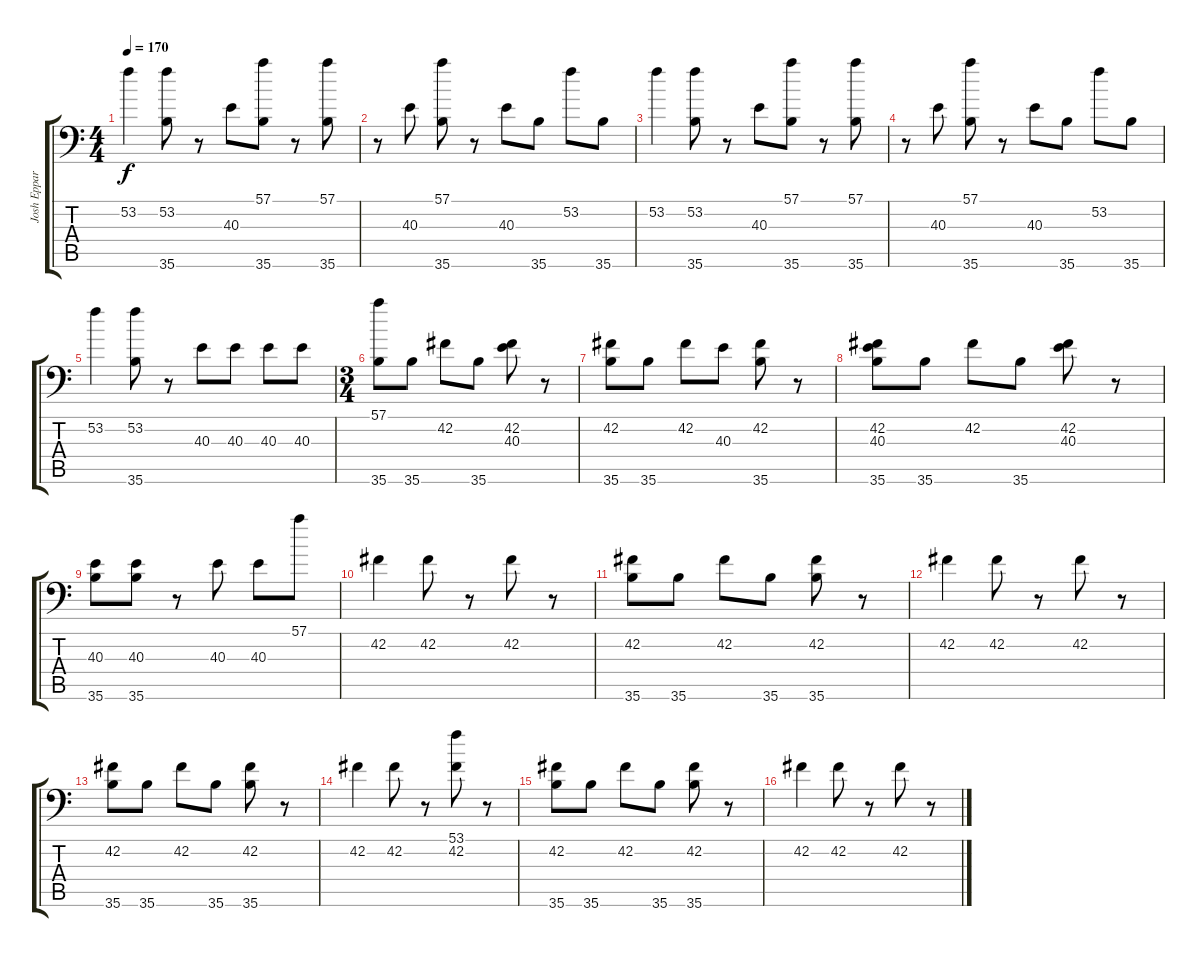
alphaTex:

\track ("Josh Eppard" "Josh Eppar") {instrument acousticgrandpiano}
\staff {score tabs}
\tuning (C-1 C-1 C-1 C-1 C-1 C-1) {hide}
\ts (4 4)
\tempo 170
\clef f4
\ks c
53.2.4{dy f} (53.2 35.6).8 r.8 40.3.8 (57.1 35.6).8 r.8 (57.1 35.6).8 |
r.8 40.3.8 (57.1 35.6).8 r.8 40.3.8 35.6.8 53.2.8 35.6.8 |
53.2.4 (53.2 35.6).8 r.8 40.3.8 (57.1 35.6).8 r.8 (57.1 35.6).8 |
r.8 40.3.8 (57.1 35.6).8 r.8 40.3.8 35.6.8 53.2.8 35.6.8 |
53.2.4 (53.2 35.6).8 r.8 40.3.8 40.3.8 40.3.8 40.3.8 |
\ts (3 4)
(57.1 35.6).8 35.6.8 42.2.8 35.6.8 (42.2 40.3).8 r.8 |
(42.2 35.6).8 35.6.8 42.2.8 40.3.8 (42.2 35.6).8 r.8 |
(42.2 40.3 35.6).8 35.6.8 42.2.8 35.6.8 (42.2 40.3).8 r.8 |
(40.3 35.6).8 (40.3 35.6).8 r.8 40.3.8 40.3.8 57.1.8 |
42.2.4 42.2.8 r.8 42.2.8 r.8 |
(42.2 35.6).8 35.6.8 42.2.8 35.6.8 (42.2 35.6).8 r.8 |
42.2.4 42.2.8 r.8 42.2.8 r.8 |
(42.2 35.6).8 35.6.8 42.2.8 35.6.8 (42.2 35.6).8 r.8 |
42.2.4 42.2.8 r.8 (53.1 42.2).8 r.8 |
(42.2 35.6).8 35.6.8 42.2.8 35.6.8 (42.2 35.6).8 r.8 |
42.2.4 42.2.8 r.8 42.2.8 r.8
